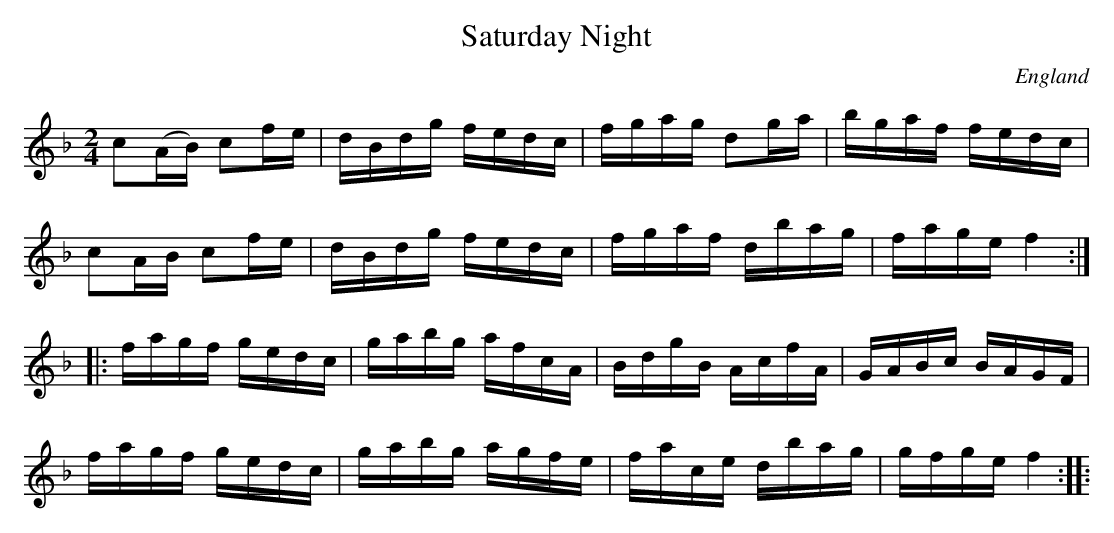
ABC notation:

X:1
T:Saturday Night
L:1/16
M:2/4
O:England
K:F
c2(AB) c2fe | dBdg fedc | fgag d2ga | bgaf fedc |
c2AB c2fe | dBdg fedc | fgaf dbag | fage f4 ::
fagf gedc | gabg afcA | BdgB AcfA | GABc BAGF |
fagf gedc | gabg agfe | face dbag | gfge f4 ::
